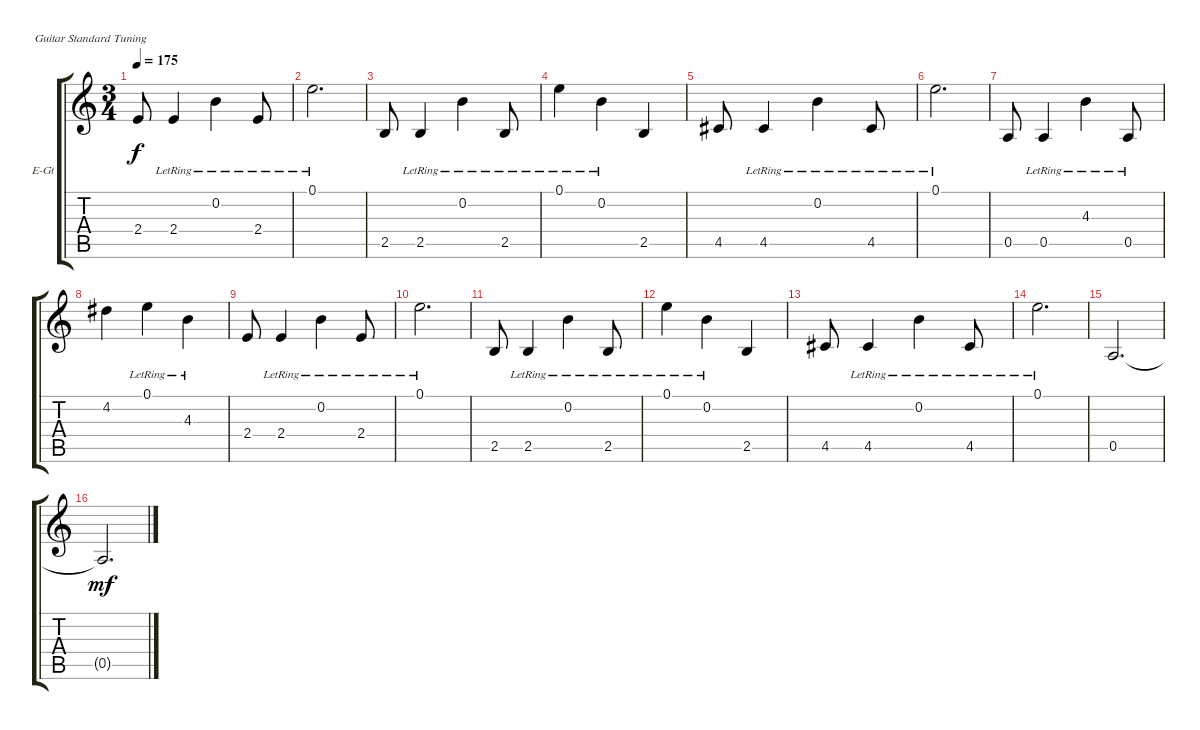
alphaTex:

\bracketExtendMode groupsimilarinstruments
\firstSystemTrackNameOrientation horizontal
\otherSystemsTrackNameOrientation horizontal
\track ("Lead Guitar" "E-Gt") {instrument overdrivenguitar}
\staff {score tabs}
\tuning (E4 B3 G3 D3 A2 E2)
\ts (3 4)
\tempo 175
\clef g2
\ks c
2.4.8{dy f} 2.4{lr}.4 0.2{lr}.4 2.4{lr}.8 |
0.1{lr}.2{d} |
2.5.8 2.5{lr}.4 0.2{lr}.4 2.5{lr}.8 |
0.1{lr}.4 0.2{lr}.4 2.5.4 |
4.5.8 4.5{lr}.4 0.2{lr}.4 4.5{lr}.8 |
0.1{lr}.2{d} |
0.5.8 0.5{lr}.4 4.3{lr}.4 0.5{lr}.8 |
4.2.4 0.1{lr}.4 4.3{lr}.4 |
2.4.8 2.4{lr}.4 0.2{lr}.4 2.4{lr}.8 |
0.1{lr}.2{d} |
2.5.8 2.5{lr}.4 0.2{lr}.4 2.5{lr}.8 |
0.1{lr}.4 0.2{lr}.4 2.5.4 |
4.5.8 4.5{lr}.4 0.2{lr}.4 4.5{lr}.8 |
0.1{lr}.2{d} |
0.5.2{d} |
0.5{t}.2{d dy mf}
